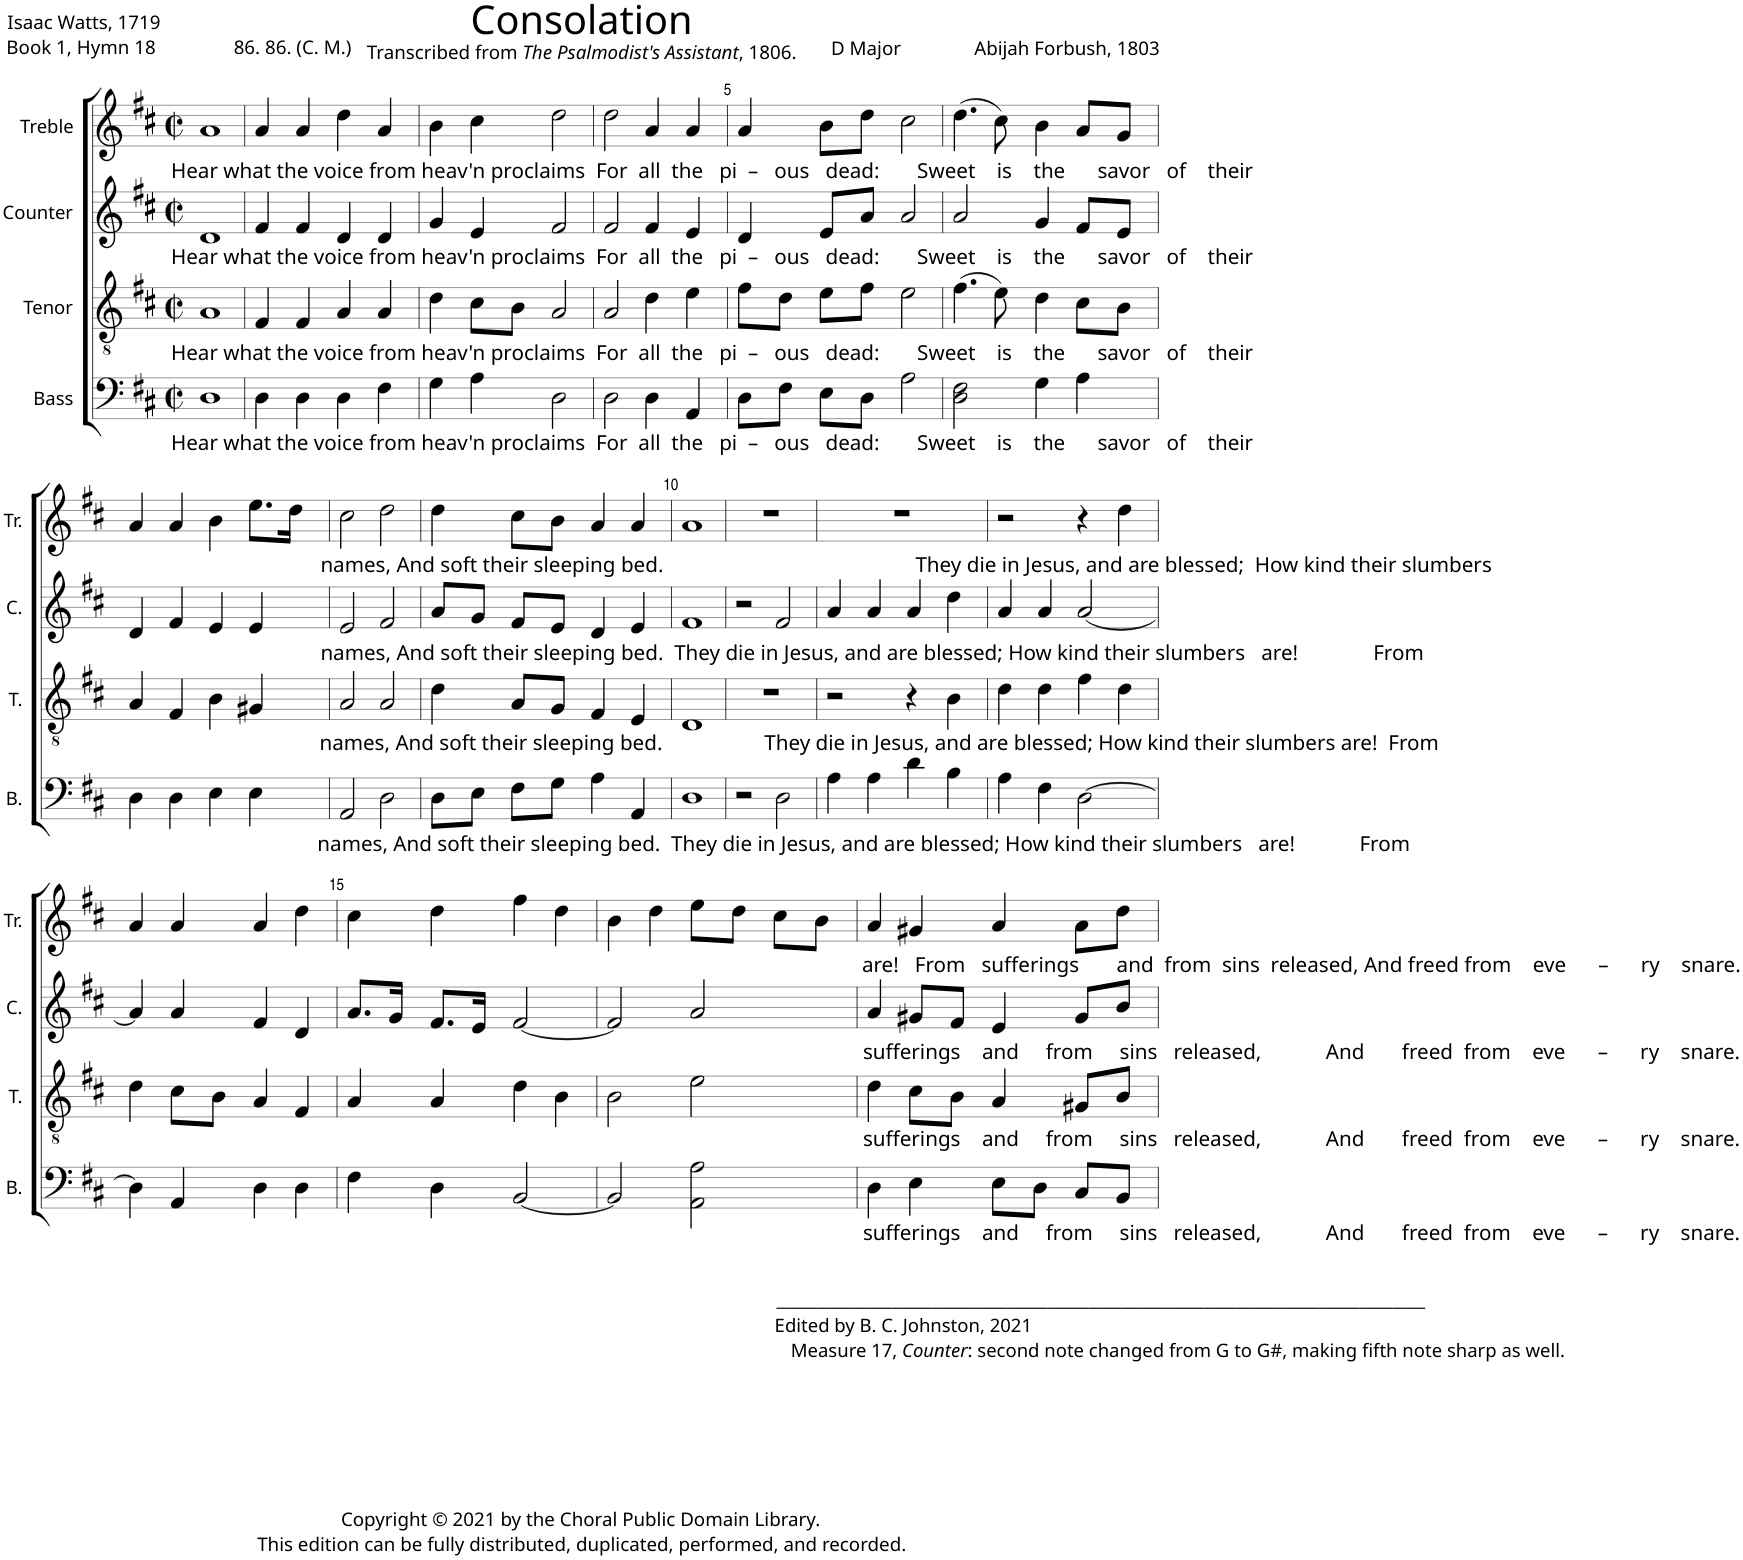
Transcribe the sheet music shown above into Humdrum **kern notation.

**kern	**kern	**kern	**kern
*part4	*part3	*part2	*part1
*staff4	*staff3	*staff2	*staff1
*I"Bass	*I"Tenor	*I"Counter	*I"Treble
*I'B.	*I'T.	*I'C.	*I'Tr.
*clefF4	*clefGv2	*clefG2	*clefG2
*k[f#c#]	*k[f#c#]	*k[f#c#]	*k[f#c#]
*M2/2	*M2/2	*M2/2	*M2/2
*met(c|)	*met(c|)	*met(c|)	*met(c|)
=1	=1	=1	=1
!	!	!	!LO:TX:b:t=Hear what the voice from heav'n proclaims  For  all  the   pi  –   ous   dead&colon;       Sweet    is    the      savor   of    their
!	!	!LO:TX:b:t=Hear what the voice from heav'n proclaims  For  all  the   pi  –   ous   dead&colon;       Sweet    is    the      savor   of    their	!
!	!LO:TX:b:t=Hear what the voice from heav'n proclaims  For  all  the   pi  –   ous   dead&colon;       Sweet    is    the      savor   of    their	!	!
!LO:TX:b:t=Hear what the voice from heav'n proclaims  For  all  the   pi  –   ous   dead&colon;       Sweet    is    the      savor   of    their	!	!	!
1D	1A	1d	1a
=2	=2	=2	=2
4D\	4F#/	4f#/	4a/
4D\	4F#/	4f#/	4a/
4D\	4A/	4d/	4dd\
4F#\	4A/	4d/	4a/
=3	=3	=3	=3
4G\	4d\	4g/	4b\
4A\	8c#\L	4e/	4cc#\
.	8B\J	.	.
2D\	2A/	2f#/	2dd\
=4	=4	=4	=4
2D\	2A/	2f#/	2dd\
4D\	4d\	4f#/	4a/
4AA/	4e\	4e/	4a/
=5	=5	=5	=5
8D\L	8f#\L	4d/	4a/
8F#\J	8d\J	.	.
8E\L	8e\L	8e/L	8b\L
8D\J	8f#\J	8a/J	8dd\J
2A\	2e\	2a/	2cc#\
=6	=6	=6	=6
2D\ 2F#\	(4.f#\	2a/	(4.dd\
.	8e\)	.	8cc#\)
4G\	4d\	4g/	4b\
4A\	8c#\L	8f#/L	8a/L
.	8B\J	8e/J	8g/J
!!LO:LB:g=z
=7	=7	=7	=7
4D\	4A/	4d/	4a/
4D\	4F#/	4f#/	4a/
4E\	4B\	4e/	4b\
4E\	4G#X/	4e/	8.ee\L
.	.	.	16dd\Jk
=8	=8	=8	=8
!	!	!	!LO:TX:b:t=names, And soft their sleeping bed.                                               They die in Jesus, and are blessed;  How kind their slumbers
!	!	!LO:TX:b:t=names, And soft their sleeping bed.  They die in Jesus, and are blessed; How kind their slumbers   are!              From	!
!	!LO:TX:b:t=names, And soft their sleeping bed.                   They die in Jesus, and are blessed; How kind their slumbers are!  From	!	!
!LO:TX:b:t=names, And soft their sleeping bed.  They die in Jesus, and are blessed; How kind their slumbers   are!            From	!	!	!
2AA/	2A/	2e/	2cc#\
2D\	2A/	2f#/	2dd\
=9	=9	=9	=9
8D\L	4d\	8a/L	4dd\
8E\J	.	8g/J	.
8F#\L	8A/L	8f#/L	8cc#\L
8G\J	8G/J	8e/J	8b\J
4A\	4F#/	4d/	4a/
4AA/	4E/	4e/	4a/
=10	=10	=10	=10
1D	1D	1f#	1a
=11	=11	=11	=11
2r	1r	2r	1r
2D\	.	2f#/	.
=12	=12	=12	=12
4A\	2r	4a/	1r
4A\	.	4a/	.
4d\	4r	4a/	.
4B\	4B\	4dd\	.
=13	=13	=13	=13
4A\	4d\	4a/	2r
4F#\	4d\	4a/	.
[2D\	4f#\	[2a/	4r
.	4d\	.	4dd\
!!LO:LB:g=z
=14	=14	=14	=14
4D\]	4d\	4a/]	4a/
4AA/	8c#\L	4a/	4a/
.	8B\J	.	.
4D\	4A/	4f#/	4a/
4D\	4F#/	4d/	4dd\
=15	=15	=15	=15
4F#\	4A/	8.a/L	4cc#\
.	.	16g/Jk	.
4D\	4A/	8.f#/L	4dd\
.	.	16e/Jk	.
[2BB/	4d\	[2f#/	4ff#\
.	4B\	.	4dd\
=16	=16	=16	=16
2BB/]	2B\	2f#/]	4b\
.	.	.	4dd\
2AA\ 2A\	2e\	2a/	8ee\L
.	.	.	8dd\J
.	.	.	8cc#\L
.	.	.	8b\J
=17	=17	=17	=17
!	!	!	!LO:TX:b:t=are!   From   sufferings       and  from  sins  released, And freed from    eve      –      ry    snare.
!	!	!LO:TX:b:t=sufferings    and     from     sins   released,            And       freed  from    eve      –      ry    snare.	!
!	!LO:TX:b:t=sufferings    and     from     sins   released,            And       freed  from    eve      –      ry    snare.	!	!
!LO:TX:b:t=_______________________________________________________________________________	!	!	!
!LO:TX:b:t=Edited by B. C. Johnston, 2021	!	!	!
!LO:TX:b:t=Measure 17,	!	!	!
!LO:TX:b:i:t=Counter	!	!	!
!LO:TX:b:t=&colon; second note changed from G to G#, making fifth note sharp as well.	!	!	!
!LO:TX:b:t=sufferings    and     from     sins   released,            And       freed  from    eve      –      ry    snare.	!	!	!
4D\	4d\	4a/	4a/
4E\	8c#\L	8g#X/L	4g#X/
.	8B\J	8f#/J	.
8E\L	4A/	4e/	4a/
8D\J	.	.	.
8C#/L	8G#X/L	8g#/L	8a\L
8BB/J	8B/J	8b/J	8dd\J
=	=	=	=
*-	*-	*-	*-
